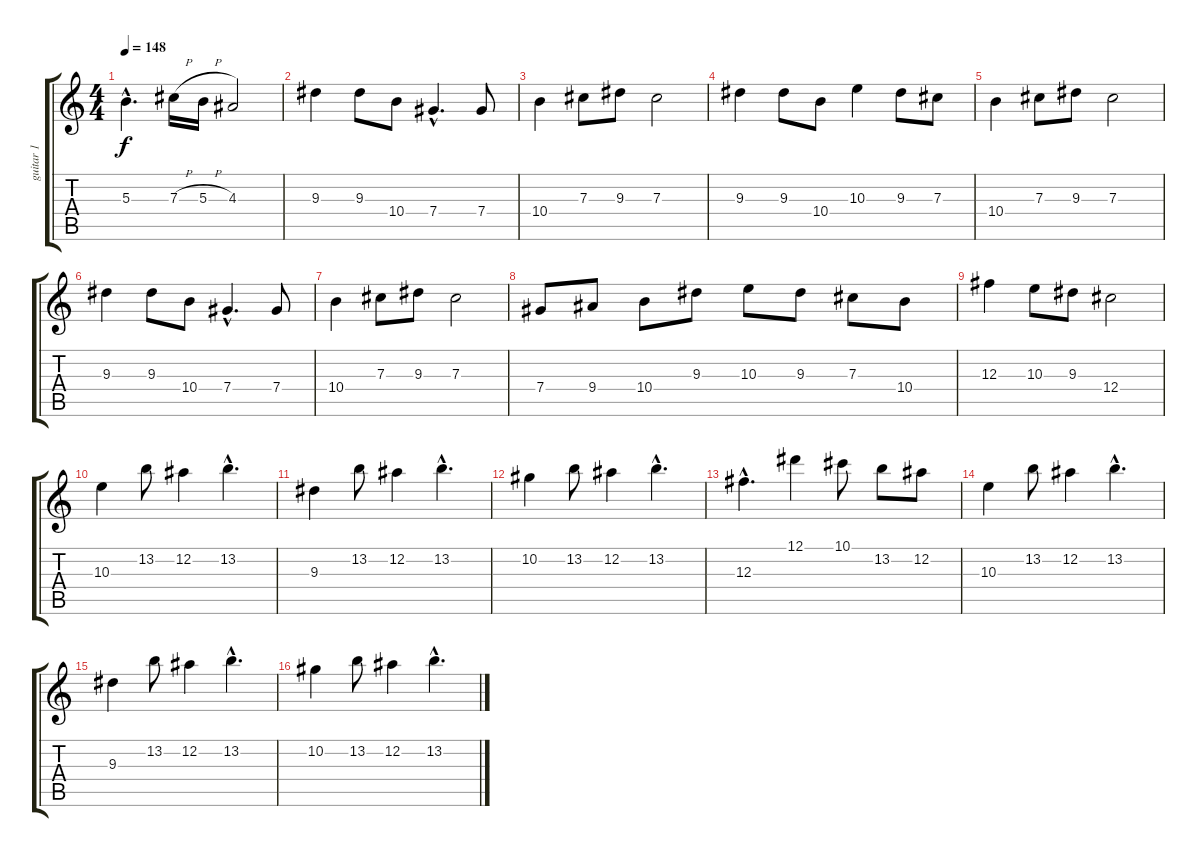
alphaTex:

\track ("guitar 1" "guitar 1") {instrument distortionguitar}
\staff {score tabs}
\tuning (Eb4 Bb3 Gb3 Db3 Ab2 Eb2) {hide}
\ts (4 4)
\tempo 148
\clef g2
\ks c
5.3{hac}.4{d dy f} 7.3{h}.16 5.3{h}.16 4.3.2 |
9.3.4 9.3.8 10.4.8 7.4{hac}.4{d} 7.4.8 |
10.4.4 7.3.8 9.3.8 7.3.2 |
9.3.4 9.3.8 10.4.8 10.3.4 9.3.8 7.3.8 |
10.4.4 7.3.8 9.3.8 7.3.2 |
9.3.4 9.3.8 10.4.8 7.4{hac}.4{d} 7.4.8 |
10.4.4 7.3.8 9.3.8 7.3.2 |
7.4.8 9.4.8 10.4.8 9.3.8 10.3.8 9.3.8 7.3.8 10.4.8 |
12.3.4 10.3.8 9.3.8 12.4.2 |
10.3.4 13.2.8 12.2.4 13.2{hac}.4{d} |
9.3.4 13.2.8 12.2.4 13.2{hac}.4{d} |
10.2.4 13.2.8 12.2.4 13.2{hac}.4{d} |
12.3{hac}.4{d} 12.1.4 10.1.8 13.2.8 12.2.8 |
10.3.4 13.2.8 12.2.4 13.2{hac}.4{d} |
9.3.4 13.2.8 12.2.4 13.2{hac}.4{d} |
10.2.4 13.2.8 12.2.4 13.2{hac}.4{d}
